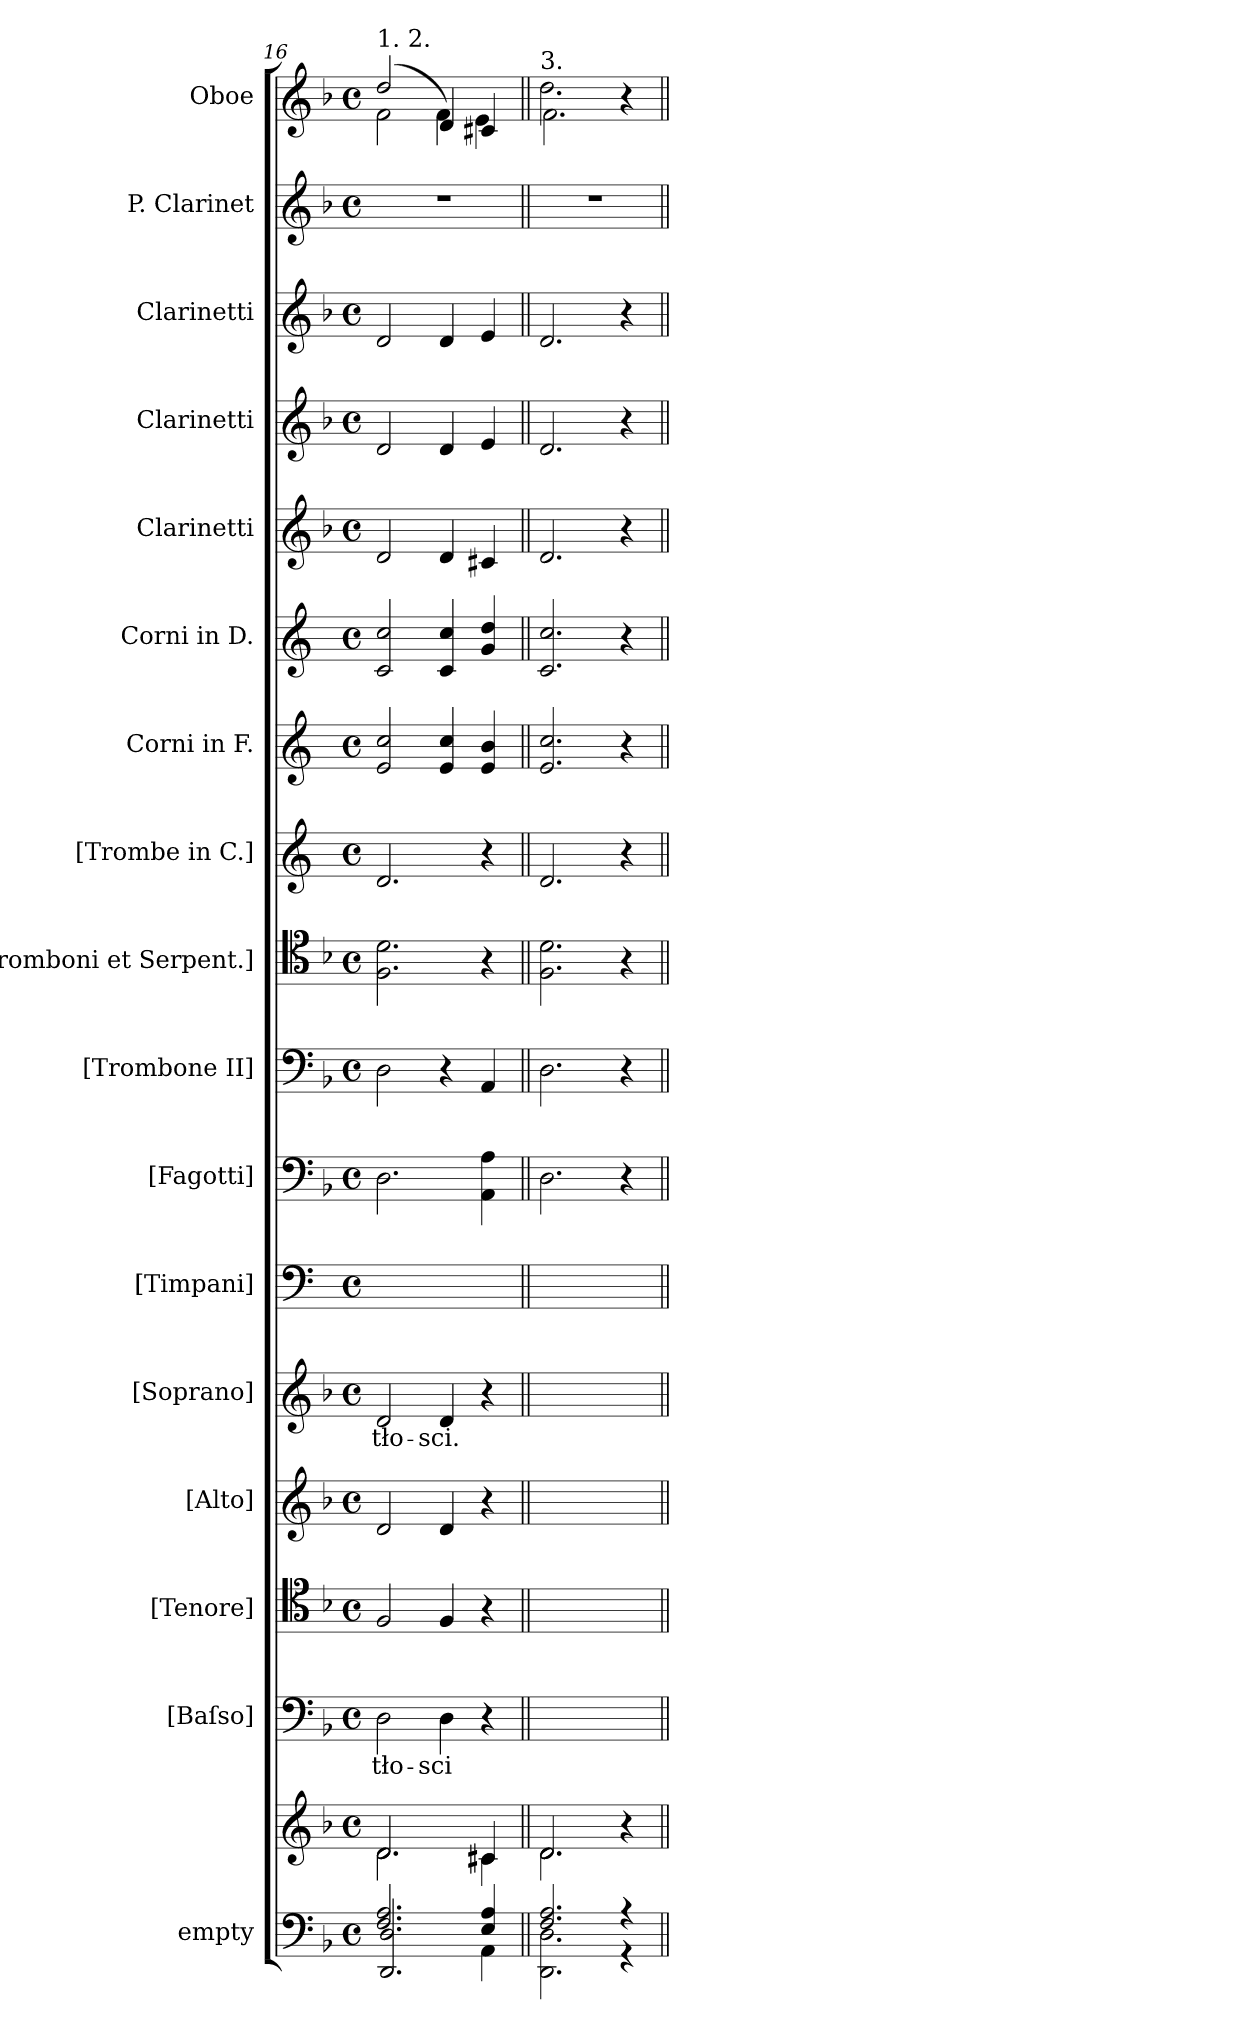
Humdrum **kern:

**kern	**kern	**kern	**text	**kern	**kern	**kern	**text	**kern	**kern	**kern	**kern	**kern	**kern	**kern	**kern	**kern	**kern	**kern	**kern
*part17	*part17	*part16	*part16	*part15	*part14	*part13	*part13	*part12	*part11	*part10	*part9	*part8	*part7	*part6	*part5	*part4	*part3	*part2	*part1
*staff18	*staff17	*staff16	*staff16	*staff15	*staff14	*staff13	*staff13	*staff12	*staff11	*staff10	*staff9	*staff8	*staff7	*staff6	*staff5	*staff4	*staff3	*staff2	*staff1
*I"empty	*	*I"[Baſso]	*	*I"[Tenore]	*I"[Alto]	*I"[Soprano]	*	*I"[Timpani]	*I"[Fagotti]	*I"[Trombone II]	*I"[Tromboni et Serpent.]	*I"[Trombe in C.]	*I"Corni in F.	*I"Corni in D.	*I"Clarinetti	*I"Clarinetti	*I"Clarinetti	*I"P. Clarinet	*I"Oboe
*I'[org]	*	*I'[B]	*	*I'[T]	*I'[A]	*I'[S]	*	*I'[timp]	*I'[fag]	*I'[trb]	*I'[trb]	*I'[tr in C]	*I'cor in F	*I'cor in D	*I'cl 3	*I'cl 2	*I'cl 1	*I'cl	*I'ob
*clefF4	*clefG2	*clefF4	*	*clefC4	*clefG2	*clefG2	*	*clefF4	*clefF4	*clefF4	*clefC4	*clefG2	*clefG2	*clefG2	*clefG2	*clefG2	*clefG2	*clefG2	*clefG2
*	*	*	*	*	*	*	*	*	*	*	*	*	*ITrd4c7	*ITrd6c10	*	*	*	*	*
*k[b-]	*k[b-]	*k[b-]	*	*k[b-]	*k[b-]	*k[b-]	*	*k[]	*k[b-]	*k[b-]	*k[b-]	*k[]	*k[b-]	*k[f#c#]	*k[b-]	*k[b-]	*k[b-]	*k[b-]	*k[b-]
*d:	*d:	*d:	*	*d:	*d:	*d:	*	*	*d:	*d:	*d:	*	*d:	*	*d:	*d:	*d:	*d:	*d:
*M4/4	*M4/4	*M4/4	*	*M4/4	*M4/4	*M4/4	*	*M4/4	*M4/4	*M4/4	*M4/4	*M4/4	*M4/4	*M4/4	*M4/4	*M4/4	*M4/4	*M4/4	*M4/4
*met(c)	*met(c)	*met(c)	*	*met(c)	*met(c)	*met(c)	*	*met(c)	*met(c)	*met(c)	*met(c)	*met(c)	*met(c)	*met(c)	*met(c)	*met(c)	*met(c)	*met(c)	*met(c)
=16	=16	=16	=16	=16	=16	=16	=16	=16	=16	=16	=16	=16	=16	=16	=16	=16	=16	=16	=16
*^	*^	*	*	*	*	*	*	*	*	*	*	*	*	*	*	*	*	*	*^
!	!	!	!	!	!	!	!	!	!	!	!	!	!	!	!	!	!	!	!	!	!LO:TX:a:t=1. 2.	!
2.F 2.A	2.DD/ 2.D/	2.d/	2.d\	2D\	-tło-	2F/	2d/	2d/	-tło-	1ryy	2.D\	2D\	2.F\ 2.d\	2.d/	2A/ 2f/	2D/ 2d/	2d/	2d/	2d/	1r	(>2dd/	2f\
.	.	.	.	4D\	-sci	4F/	4d/	4d/	-sci.	.	.	4r	.	.	4A/ 4f/	4D/ 4d/	4d/	4d/	4d/	.	4d/)	4f\
4E/ 4A/	4AA\	4c#X/	4c#X\	4r	.	4r	4r	4r	.	.	4AA\ 4A\	4AA/	4r	4r	4A/ 4e/	4A/ 4e/	4c#X/	4e/	4e/	.	4c#X/	4e\
=17||	=17||	=17||	=17||	=17||	=17||	=17||	=17||	=17||	=17||	=17||	=17||	=17||	=17||	=17||	=17||	=17||	=17||	=17||	=17||	=17||	=17||	=17||
!	!	!	!	!	!	!	!	!	!	!	!	!	!	!	!	!	!	!	!	!	!LO:TX:a:t=3.	!
2.F/ 2.A/	2.DD\ 2.D\	2.d/	2.d\	1ryy	.	1ryy	1ryy	1ryy	.	1ryy	2.D\	2.D\	2.F\ 2.d\	2.d/	2.A/ 2.f/	2.D/ 2.d/	2.d/	2.d/	2.d/	1r	2.dd\	2.f\
4r	4r	4r	4ryy	.	.	.	.	.	.	.	4r	4r	4r	4r	4r	4r	4r	4r	4r	.	4r	4ryy
*v	*v	*	*	*	*	*	*	*	*	*	*	*	*	*	*	*	*	*	*	*	*v	*v
*	*v	*v	*	*	*	*	*	*	*	*	*	*	*	*	*	*	*	*	*	*
=||	=||	=||	=||	=||	=||	=||	=||	=||	=||	=||	=||	=||	=||	=||	=||	=||	=||	=||	=||
*-	*-	*-	*-	*-	*-	*-	*-	*-	*-	*-	*-	*-	*-	*-	*-	*-	*-	*-	*-
